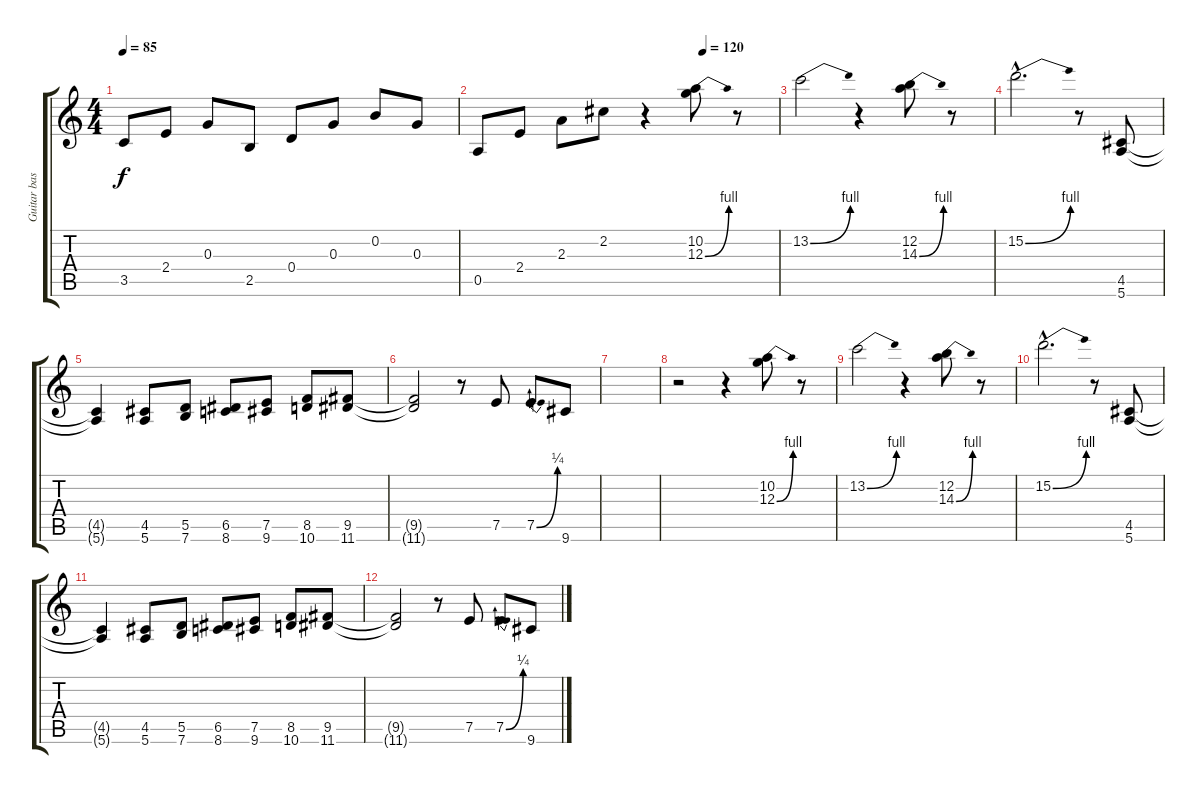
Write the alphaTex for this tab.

\track ("Guitar bass" "Guitar bas") {instrument acousticguitarsteel}
\staff {score tabs}
\tuning (E4 B3 G3 D3 A2 E2) {hide}
\ts (4 4)
\tempo 85
\clef g2
\ks c
3.5.8{dy f} 2.4.8 0.3.8 2.5.8 0.4.8 0.3.8 0.2.8 0.3.8 |
\tempo (120 0.75)
0.5.8 2.4.8 2.3.8 2.2.8 r.4 (10.2 12.3{be (bend 0 0 60 4)}).8{volume 14 instrument distortionguitar} r.8 |
13.2{be (bend 0 0 60 4)}.2 r.4 (12.2 14.3{be (bend 0 0 60 4)}).8 r.8 |
15.2{be (bend 0 0 60 4) hac}.2{d} r.8 (4.5 5.6).8 |
(4.5{t} 5.6{t}).4 (4.5 5.6).8 (5.5 7.6).8 (6.5 8.6).8 (7.5 9.6).8 (8.5 10.6).8 (9.5 11.6).8 |
(9.5{t} 11.6{t}).2 r.8 7.5.8 7.5{be (bend 0 0 60 1)}.8 9.6.8 |
|
r.2 r.4 (10.2 12.3{be (bend 0 0 60 4)}).8 r.8 |
13.2{be (bend 0 0 60 4)}.2 r.4 (12.2 14.3{be (bend 0 0 60 4)}).8 r.8 |
15.2{be (bend 0 0 60 4) hac}.2{d} r.8 (4.5 5.6).8 |
(4.5{t} 5.6{t}).4 (4.5 5.6).8 (5.5 7.6).8 (6.5 8.6).8 (7.5 9.6).8 (8.5 10.6).8 (9.5 11.6).8 |
(9.5{t} 11.6{t}).2 r.8 7.5.8 7.5{be (bend 0 0 60 1)}.8 9.6.8
